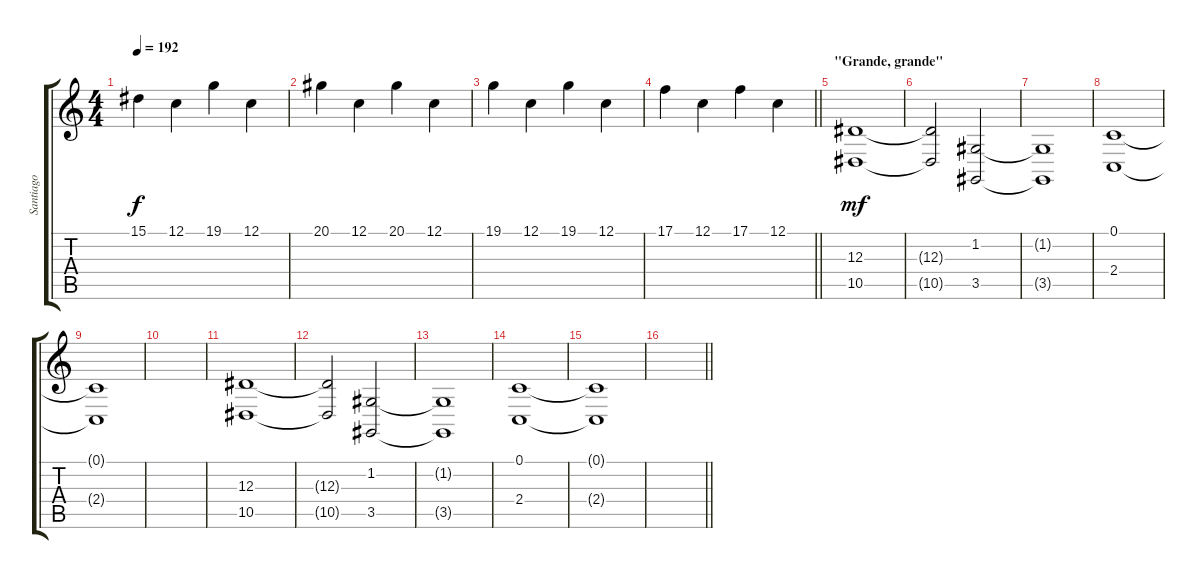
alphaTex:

\track ("Santiago" "Santiago") {instrument lead2sawtooth}
\staff {score tabs}
\tuning (C4 G3 Eb3 Bb2 F2 C2) {hide}
\ts (4 4)
\tempo 192
\clef g2
\ks c
15.1.4{dy f} 12.1.4 19.1.4 12.1.4 |
20.1.4 12.1.4 20.1.4 12.1.4 |
19.1.4 12.1.4 19.1.4 12.1.4 |
\barLineRight lightlight
17.1.4 12.1.4 17.1.4 12.1.4 |
\section ("" "\"Grande, grande\"")
(12.3 10.5).1{dy mf instrument choiraahs} |
(12.3{t} 10.5{t}).2 (1.2 3.5).2 |
(1.2{t} 3.5{t}).1 |
(0.1 2.4).1 |
(0.1{t} 2.4{t}).1 |
|
(12.3 10.5).1{instrument choiraahs} |
(12.3{t} 10.5{t}).2 (1.2 3.5).2 |
(1.2{t} 3.5{t}).1 |
(0.1 2.4).1 |
(0.1{t} 2.4{t}).1 |
\barLineRight lightlight
